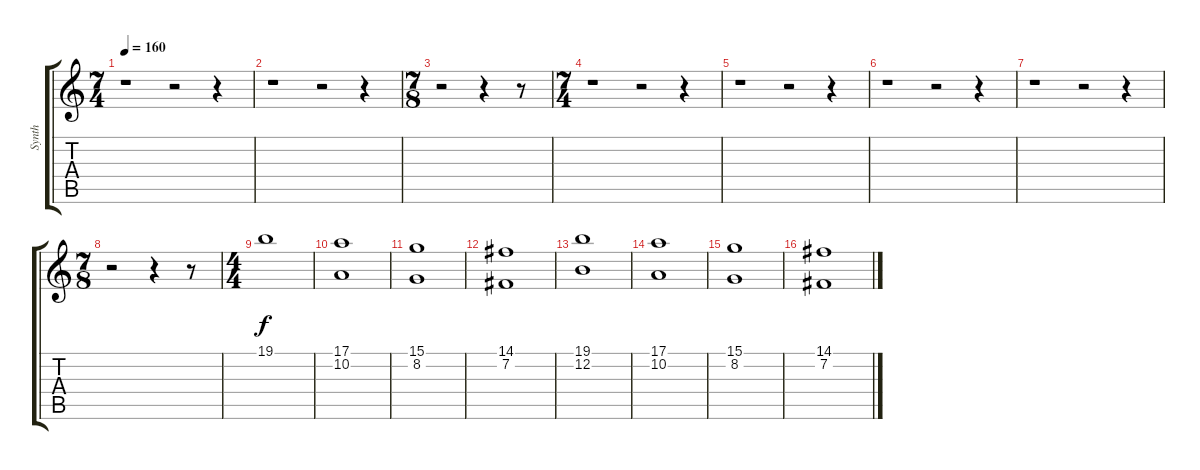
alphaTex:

\track ("Synth" "Synth") {instrument lead2sawtooth}
\staff {score tabs}
\tuning (E4 B3 G3 D3 A2 E2) {hide}
\ts (7 4)
\tempo 160
\clef g2
\ks c
r.1{dy f} r.2 r.4 |
r.1 r.2 r.4 |
\ts (7 8)
r.2 r.4 r.8 |
\ts (7 4)
r.1 r.2 r.4 |
r.1 r.2 r.4 |
r.1 r.2 r.4 |
r.1 r.2 r.4 |
\ts (7 8)
r.2 r.4 r.8 |
\ts (4 4)
19.1.1 |
(17.1 10.2).1 |
(15.1 8.2).1 |
(14.1 7.2).1 |
(19.1 12.2).1 |
(17.1 10.2).1 |
(15.1 8.2).1 |
(14.1 7.2).1
